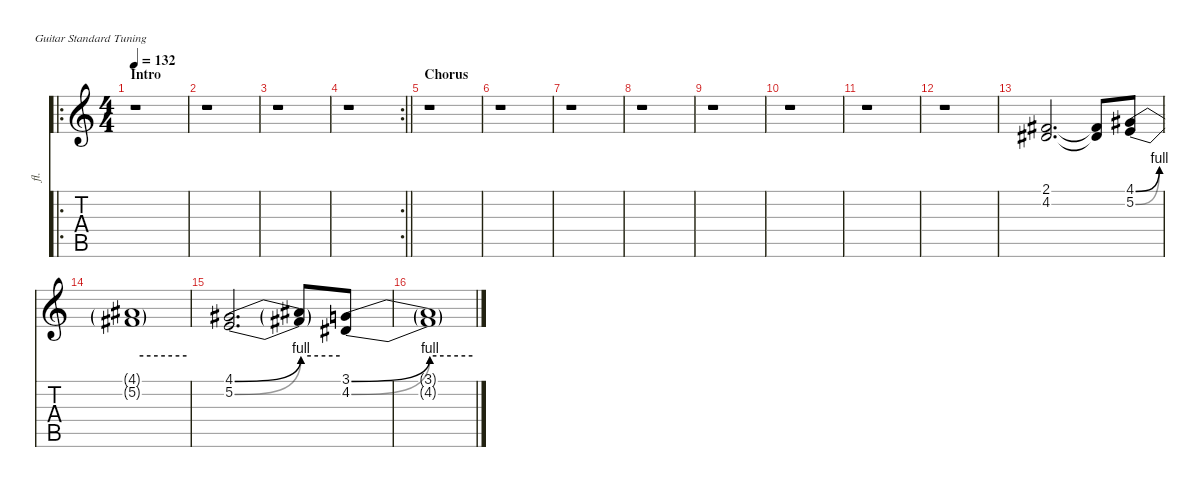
\defaultSystemsLayout 4
\hideDynamics
\bracketExtendMode nobrackets
\otherSystemsTrackNameOrientation horizontal
\track ("Vocal harmonies" "fl.") {instrument shakuhachi}
\staff {score tabs}
\tuning (E4 B3 G3 D3 A2 E2)
\ro
\ts (4 4)
\beaming (8 2 2 2 2)
\section ("" "Intro")
\tempo 132
\clef g2
\ks c
r.1{dy f instrument shakuhachi beam Down} |
r.1{beam Down} |
r.1{beam Down} |
\rc 2
\barLineRight lightlight
r.1{beam Down} |
\section ("" "Chorus")
r.1{beam Down} |
r.1{beam Down} |
r.1{beam Down} |
r.1{beam Down} |
r.1{beam Down} |
r.1{beam Down} |
r.1{beam Down} |
r.1{beam Down} |
(2.1{acc #} 4.2{acc #}).2{d beam Up} (2.1{t acc #} 4.2{t acc #}).8{beam Up} (4.1{be (bend 0 0 60 4) acc #} 5.2{be (bend 0 0 60 4)}).8{beam Up} |
(4.1{be (hold 0 4 60 4) t} 5.2{be (hold 0 4 60 4) t}).1{beam Up} |
(4.1{be (bend 0 0 60 4) acc #} 5.2{be (bend 0 0 60 4)}).2{d beam Up} (4.1{be (hold 0 4 60 4) t} 5.2{be (hold 0 4 60 4) t}).8{beam Up} (3.1{be (bend 0 0 60 4)} 4.2{be (bend 0 0 60 4) acc #}).8{beam Up} |
(3.1{be (hold 0 4 60 4) t} 4.2{be (hold 0 4 60 4) t}).1{beam Up}
